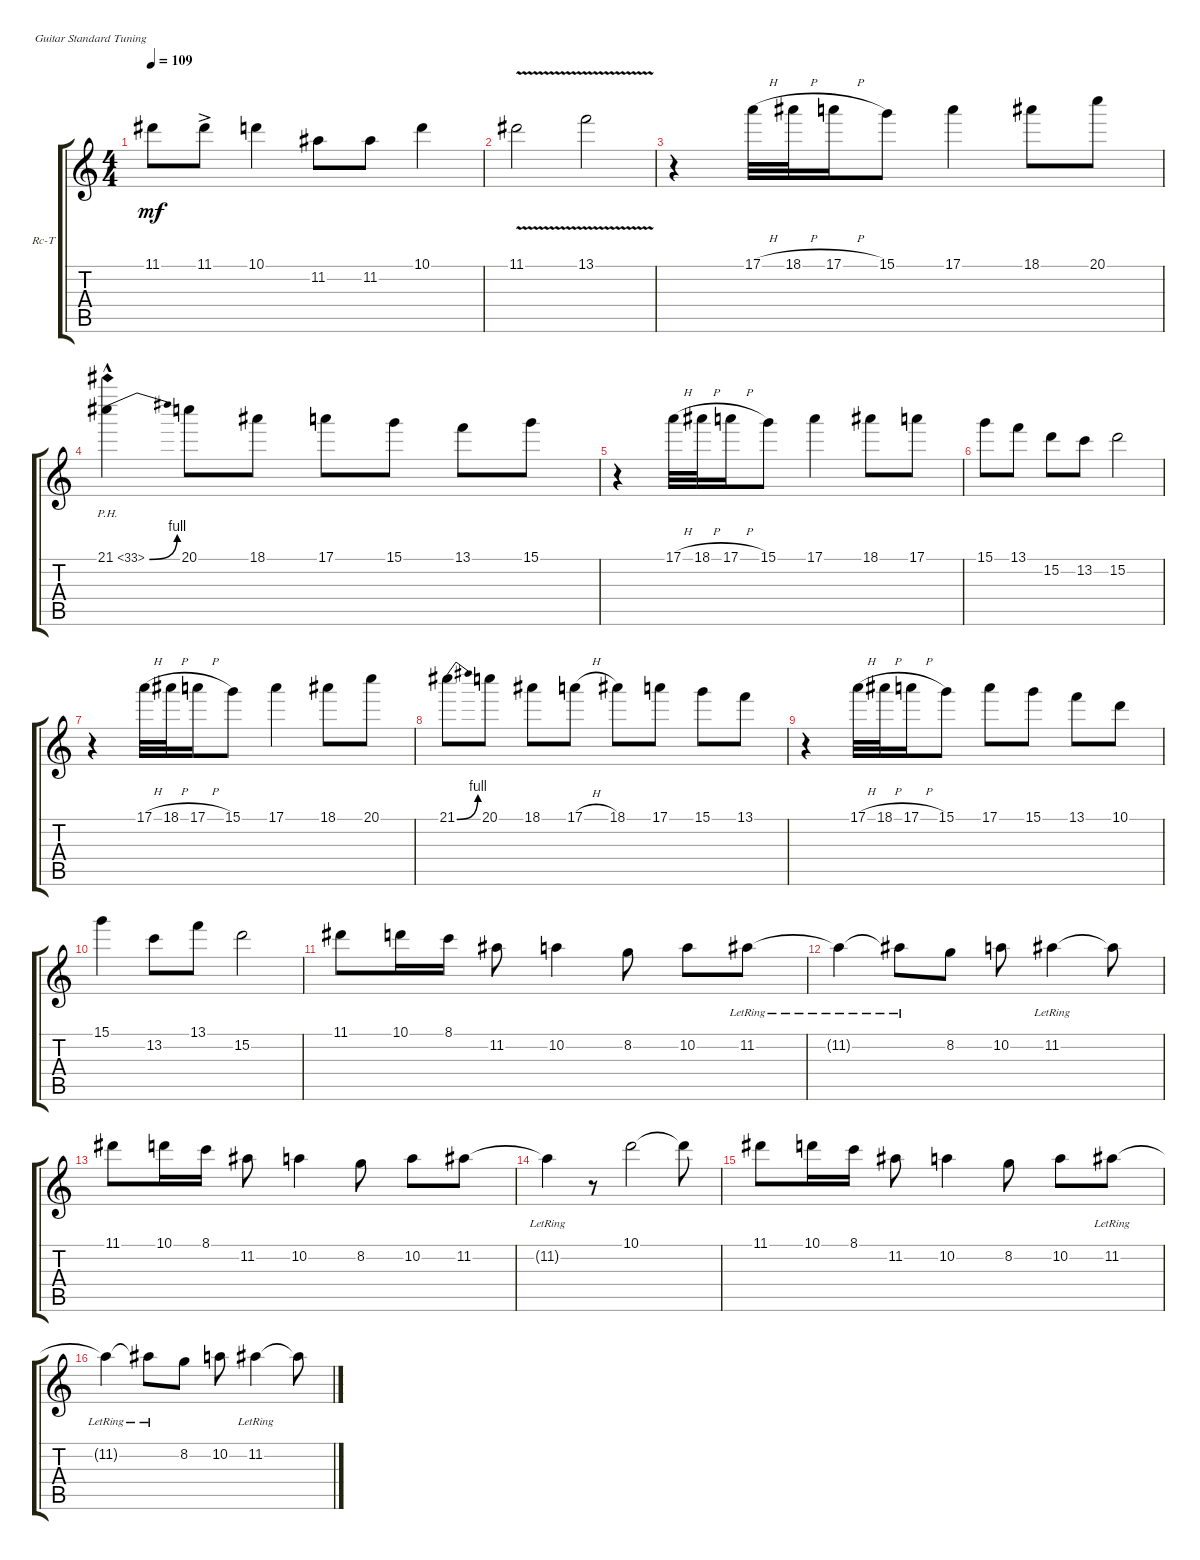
\defaultSystemsLayout 4
\bracketExtendMode groupsimilarinstruments
\firstSystemTrackNameOrientation horizontal
\otherSystemsTrackNameOrientation horizontal
\track ("Guitar" "Rc-T") {instrument acousticguitarnylon}
\staff {score tabs}
\tuning (E4 B3 G3 D3 A2 E2)
\ts (4 4)
\tempo 109
\clef g2
\ks c
11.1.8{dy mf} 11.1{ac}.8 10.1.4 11.2.8 11.2.8 10.1.4 |
11.1{v}.2 13.1{v}.2 |
r.4 17.1{h}.32 18.1{h}.32 17.1{h}.16 15.1.8 17.1.4 18.1.8 20.1.8 |
21.1{be (bend 0 0 15 4) ph 12 hac}.4 20.1.8 18.1.8 17.1.8 15.1.8 13.1.8 15.1.8 |
r.4 17.1{h}.32 18.1{h}.32 17.1{h}.16 15.1.8 17.1.4 18.1.8 17.1.8 |
15.1.8 13.1.8 15.2.8 13.2.8 15.2.2 |
r.4 17.1{h}.32 18.1{h}.32 17.1{h}.16 15.1.8 17.1.4 18.1.8 20.1.8 |
21.1{be (bend 0 0 15 4)}.8 20.1.8 18.1.8 17.1{h}.8 18.1.8 17.1.8 15.1.8 13.1.8 |
r.4 17.1{h}.32 18.1{h}.32 17.1{h}.16 15.1.8 17.1.8 15.1.8 13.1.8 10.1.8 |
15.1.4 13.2.8 13.1.8 15.2.2 |
11.1.8 10.1.16 8.1.16 11.2.8 10.2.4 8.2.8 10.2.8 11.2{lr}.8 |
11.2{lr t}.4 11.2{lr t}.8 8.2.8 10.2.8 11.2{lr}.4 11.2{t}.8 |
11.1.8 10.1.16 8.1.16 11.2.8 10.2.4 8.2.8 10.2.8 11.2.8 |
11.2{lr t}.4 r.8 10.1.2 10.1{t}.8 |
11.1.8 10.1.16 8.1.16 11.2.8 10.2.4 8.2.8 10.2.8 11.2{lr}.8 |
11.2{lr t}.4 11.2{lr t}.8 8.2.8 10.2.8 11.2{lr}.4 11.2{t}.8
